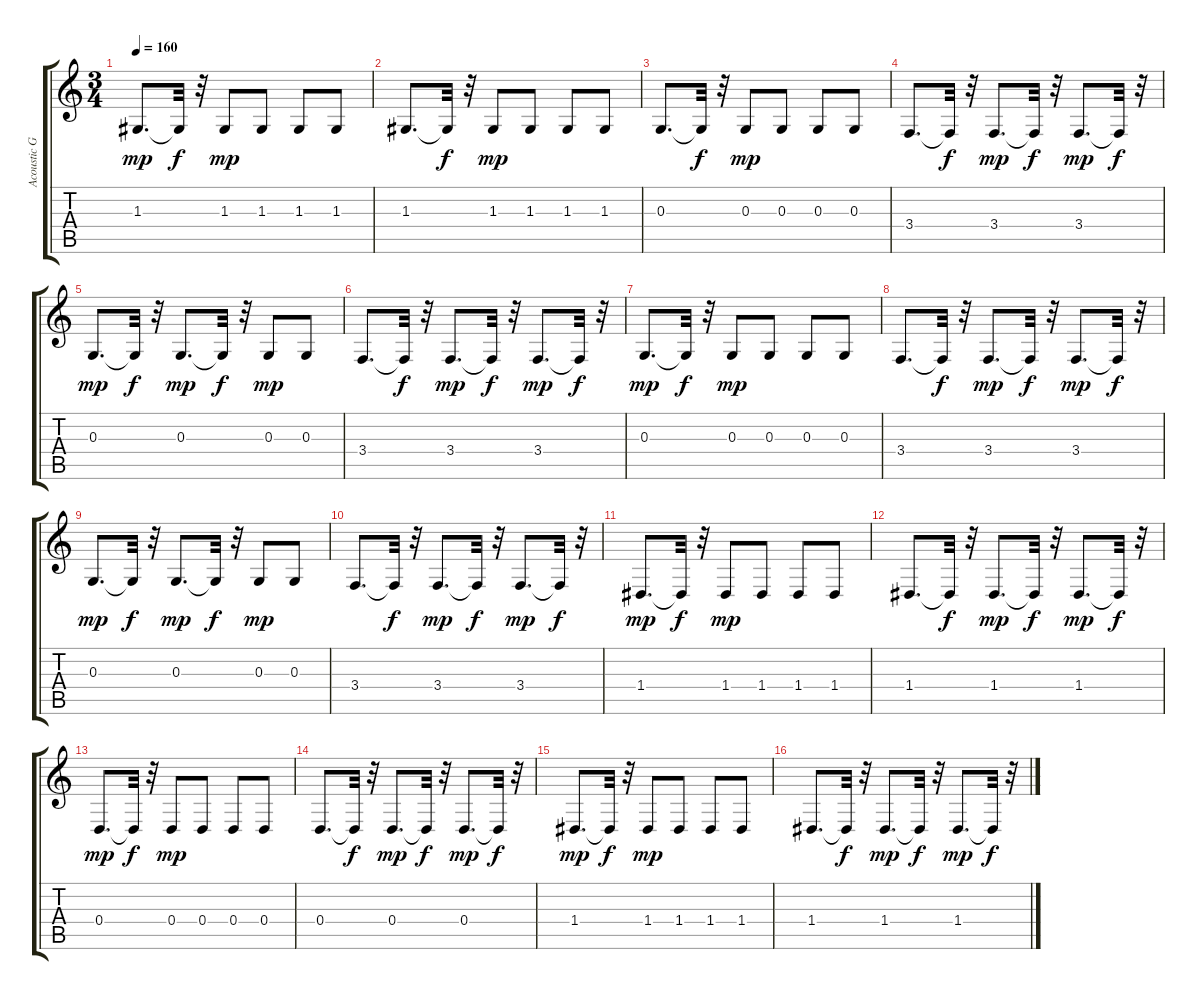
\track ("Acoustic Grand Piano" "Acoustic G") {instrument acousticgrandpiano}
\staff {score tabs}
\tuning (E4 B3 G3 D3 A2 E2) {hide}
\ts (3 4)
\tempo 160
\clef g2
\ks c
1.3.8{d dy mp} 1.3{t}.32{dy f} r.32 1.3.8{dy mp} 1.3.8 1.3.8 1.3.8 |
1.3.8{d} 1.3{t}.32{dy f} r.32 1.3.8{dy mp} 1.3.8 1.3.8 1.3.8 |
0.3.8{d} 0.3{t}.32{dy f} r.32 0.3.8{dy mp} 0.3.8 0.3.8 0.3.8 |
3.4.8{d} 3.4{t}.32{dy f} r.32 3.4.8{d dy mp} 3.4{t}.32{dy f} r.32 3.4.8{d dy mp} 3.4{t}.32{dy f} r.32 |
0.3.8{d dy mp} 0.3{t}.32{dy f} r.32 0.3.8{d dy mp} 0.3{t}.32{dy f} r.32 0.3.8{dy mp} 0.3.8 |
3.4.8{d} 3.4{t}.32{dy f} r.32 3.4.8{d dy mp} 3.4{t}.32{dy f} r.32 3.4.8{d dy mp} 3.4{t}.32{dy f} r.32 |
0.3.8{d dy mp} 0.3{t}.32{dy f} r.32 0.3.8{dy mp} 0.3.8 0.3.8 0.3.8 |
3.4.8{d} 3.4{t}.32{dy f} r.32 3.4.8{d dy mp} 3.4{t}.32{dy f} r.32 3.4.8{d dy mp} 3.4{t}.32{dy f} r.32 |
0.3.8{d dy mp} 0.3{t}.32{dy f} r.32 0.3.8{d dy mp} 0.3{t}.32{dy f} r.32 0.3.8{dy mp} 0.3.8 |
3.4.8{d} 3.4{t}.32{dy f} r.32 3.4.8{d dy mp} 3.4{t}.32{dy f} r.32 3.4.8{d dy mp} 3.4{t}.32{dy f} r.32 |
1.4.8{d dy mp} 1.4{t}.32{dy f} r.32 1.4.8{dy mp} 1.4.8 1.4.8 1.4.8 |
1.4.8{d} 1.4{t}.32{dy f} r.32 1.4.8{d dy mp} 1.4{t}.32{dy f} r.32 1.4.8{d dy mp} 1.4{t}.32{dy f} r.32 |
0.4.8{d dy mp} 0.4{t}.32{dy f} r.32 0.4.8{dy mp} 0.4.8 0.4.8 0.4.8 |
0.4.8{d} 0.4{t}.32{dy f} r.32 0.4.8{d dy mp} 0.4{t}.32{dy f} r.32 0.4.8{d dy mp} 0.4{t}.32{dy f} r.32 |
1.4.8{d dy mp} 1.4{t}.32{dy f} r.32 1.4.8{dy mp} 1.4.8 1.4.8 1.4.8 |
1.4.8{d} 1.4{t}.32{dy f} r.32 1.4.8{d dy mp} 1.4{t}.32{dy f} r.32 1.4.8{d dy mp} 1.4{t}.32{dy f} r.32
